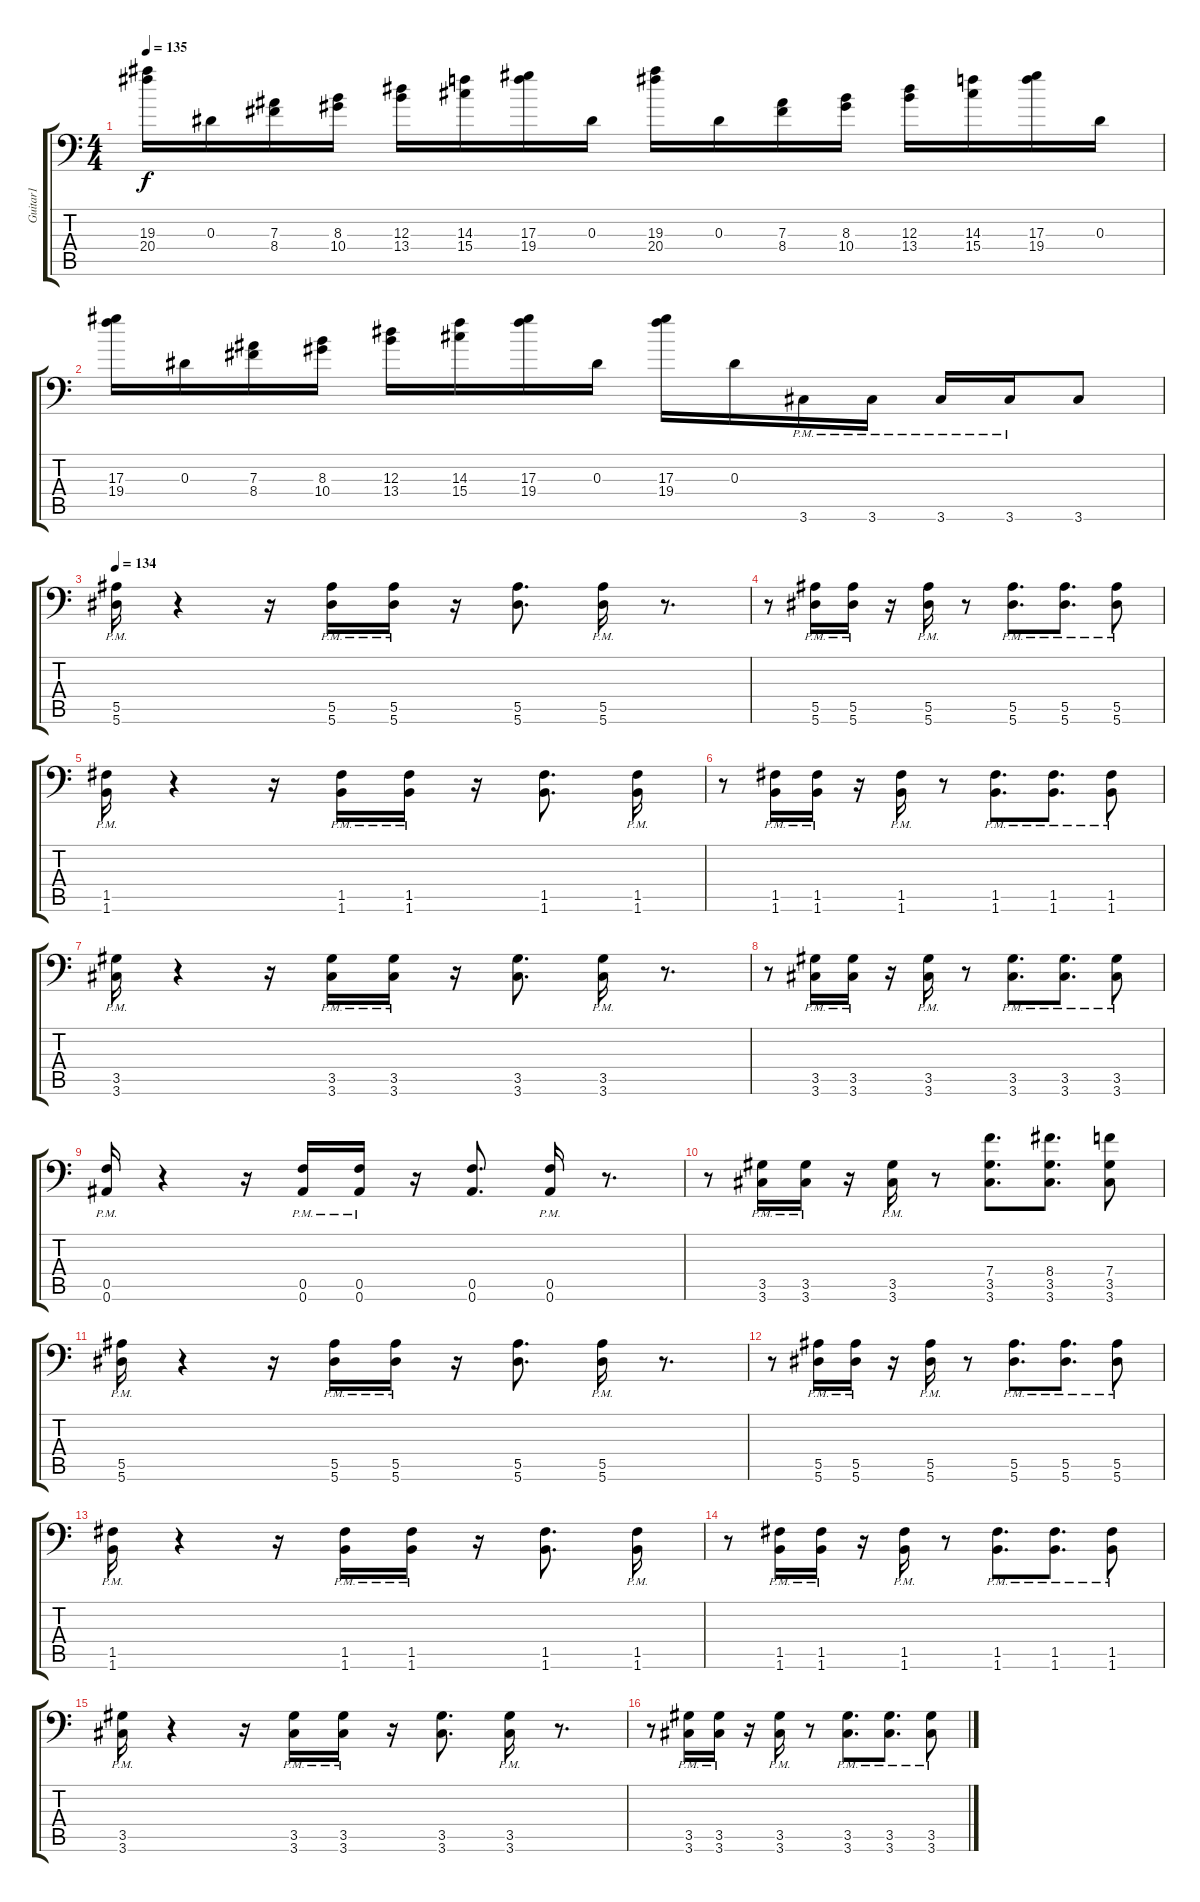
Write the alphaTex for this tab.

\track ("Guitar1" "Guitar1") {instrument distortionguitar}
\staff {score tabs}
\tuning (C4 G3 Eb3 Bb2 F2 Bb1) {hide}
\ts (4 4)
\tempo 135
\clef f4
\ks c
(19.3 20.4).16{dy f} 0.3.16 (7.3 8.4).16 (8.3 10.4).16 (12.3 13.4).16 (14.3 15.4).16 (17.3 19.4).16 0.3.16 (19.3 20.4).16 0.3.16 (7.3 8.4).16 (8.3 10.4).16 (12.3 13.4).16 (14.3 15.4).16 (17.3 19.4).16 0.3.16 |
(17.3 19.4).16 0.3.16 (7.3 8.4).16 (8.3 10.4).16 (12.3 13.4).16 (14.3 15.4).16 (17.3 19.4).16 0.3.16 (17.3 19.4).16 0.3.16 3.6{pm}.16 3.6{pm}.16 3.6{pm}.16 3.6{pm}.16 3.6.8 |
\tempo 134
(5.5{pm} 5.6{pm}).16 r.4 r.16 (5.5{pm} 5.6{pm}).16 (5.5{pm} 5.6{pm}).16 r.16 (5.5 5.6).8{d} (5.5{pm} 5.6{pm}).16 r.8{d} |
r.8 (5.5{pm} 5.6{pm}).16 (5.5{pm} 5.6{pm}).16 r.16 (5.5{pm} 5.6{pm}).16 r.8 (5.5{pm} 5.6{pm}).8{d} (5.5{pm} 5.6{pm}).8{d} (5.5{pm} 5.6{pm}).8 |
(1.5{pm} 1.6{pm}).16 r.4 r.16 (1.5{pm} 1.6{pm}).16 (1.5{pm} 1.6{pm}).16 r.16 (1.5 1.6).8{d} (1.5{pm} 1.6{pm}).16 |
r.8 (1.5{pm} 1.6{pm}).16 (1.5{pm} 1.6{pm}).16 r.16 (1.5{pm} 1.6{pm}).16 r.8 (1.5{pm} 1.6{pm}).8{d} (1.5{pm} 1.6{pm}).8{d} (1.5{pm} 1.6{pm}).8 |
(3.5{pm} 3.6{pm}).16 r.4 r.16 (3.5{pm} 3.6{pm}).16 (3.5{pm} 3.6{pm}).16 r.16 (3.5 3.6).8{d} (3.5{pm} 3.6{pm}).16 r.8{d} |
r.8 (3.5{pm} 3.6{pm}).16 (3.5{pm} 3.6{pm}).16 r.16 (3.5{pm} 3.6{pm}).16 r.8 (3.5{pm} 3.6{pm}).8{d} (3.5{pm} 3.6{pm}).8{d} (3.5{pm} 3.6{pm}).8 |
(0.5{pm} 0.6{pm}).16 r.4 r.16 (0.5{pm} 0.6{pm}).16 (0.5{pm} 0.6{pm}).16 r.16 (0.5 0.6).8{d} (0.5{pm} 0.6{pm}).16 r.8{d} |
r.8 (3.5{pm} 3.6{pm}).16 (3.5{pm} 3.6{pm}).16 r.16 (3.5{pm} 3.6{pm}).16 r.8 (7.4 3.5 3.6).8{d} (8.4 3.5 3.6).8{d} (7.4 3.5 3.6).8 |
(5.5{pm} 5.6{pm}).16 r.4 r.16 (5.5{pm} 5.6{pm}).16 (5.5{pm} 5.6{pm}).16 r.16 (5.5 5.6).8{d} (5.5{pm} 5.6{pm}).16 r.8{d} |
r.8 (5.5{pm} 5.6{pm}).16 (5.5{pm} 5.6{pm}).16 r.16 (5.5{pm} 5.6{pm}).16 r.8 (5.5{pm} 5.6{pm}).8{d} (5.5{pm} 5.6{pm}).8{d} (5.5{pm} 5.6{pm}).8 |
(1.5{pm} 1.6{pm}).16 r.4 r.16 (1.5{pm} 1.6{pm}).16 (1.5{pm} 1.6{pm}).16 r.16 (1.5 1.6).8{d} (1.5{pm} 1.6{pm}).16 |
r.8 (1.5{pm} 1.6{pm}).16 (1.5{pm} 1.6{pm}).16 r.16 (1.5{pm} 1.6{pm}).16 r.8 (1.5{pm} 1.6{pm}).8{d} (1.5{pm} 1.6{pm}).8{d} (1.5{pm} 1.6{pm}).8 |
(3.5{pm} 3.6{pm}).16 r.4 r.16 (3.5{pm} 3.6{pm}).16 (3.5{pm} 3.6{pm}).16 r.16 (3.5 3.6).8{d} (3.5{pm} 3.6{pm}).16 r.8{d} |
r.8 (3.5{pm} 3.6{pm}).16 (3.5{pm} 3.6{pm}).16 r.16 (3.5{pm} 3.6{pm}).16 r.8 (3.5{pm} 3.6{pm}).8{d} (3.5{pm} 3.6{pm}).8{d} (3.5{pm} 3.6{pm}).8
